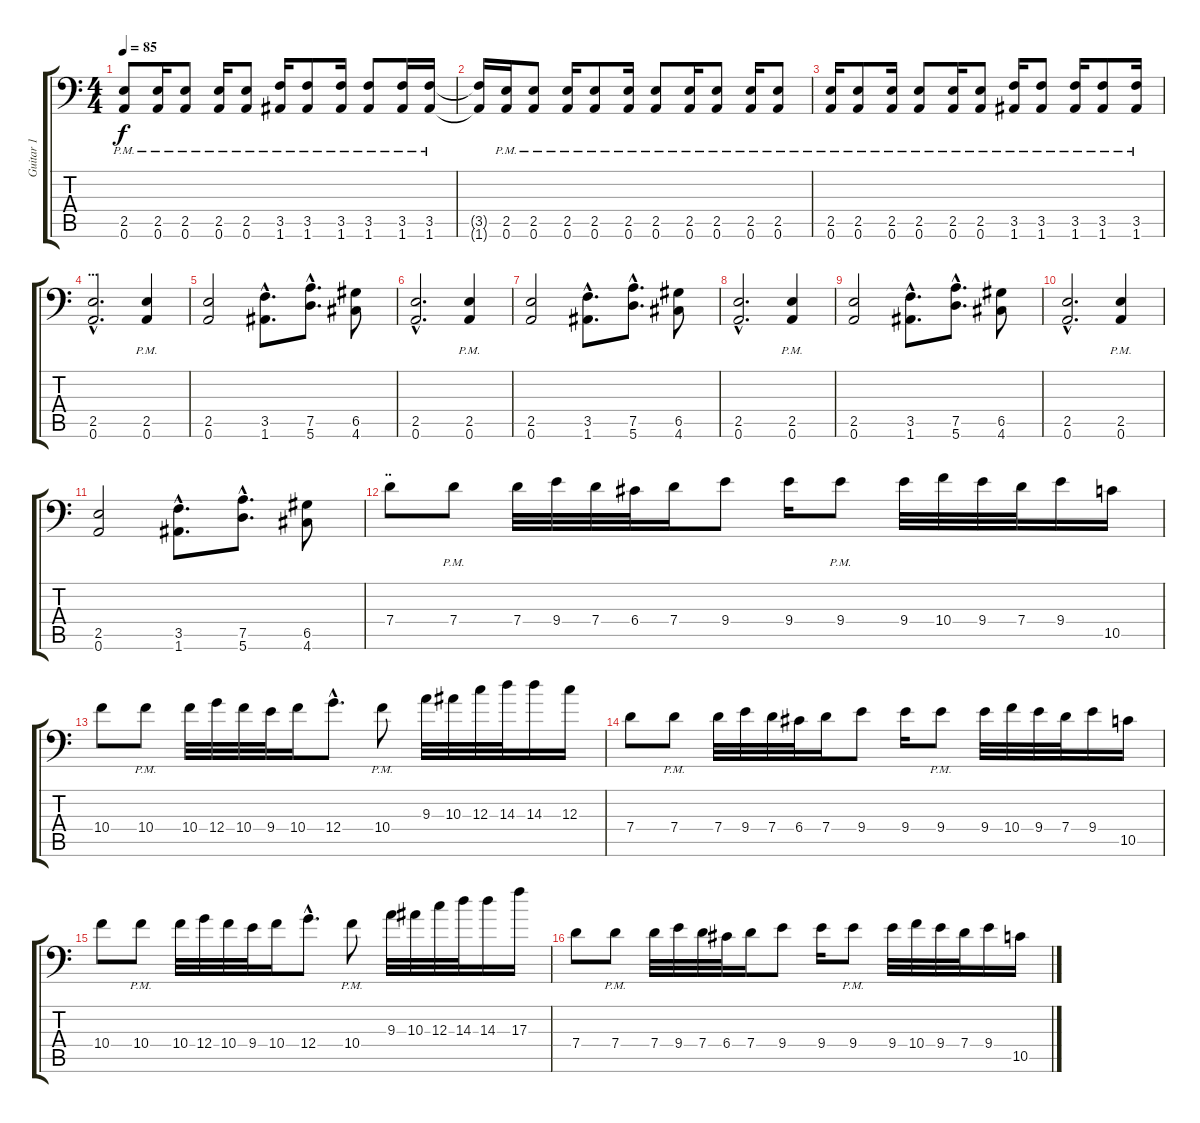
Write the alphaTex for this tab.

\track ("Guitar 1" "Guitar 1") {instrument distortionguitar}
\staff {score tabs}
\tuning (A3 E3 C3 G2 D2 A1) {hide}
\ts (4 4)
\tempo 85
\clef f4
\ks c
(2.5{pm} 0.6{pm}).8{dy f} (2.5{pm} 0.6{pm}).16 (2.5{pm} 0.6{pm}).8 (2.5{pm} 0.6{pm}).16 (2.5{pm} 0.6{pm}).8 (3.5{pm} 1.6{pm}).16 (3.5{pm} 1.6{pm}).8 (3.5{pm} 1.6{pm}).16 (3.5{pm} 1.6{pm}).8 (3.5{pm} 1.6{pm}).16 (3.5{pm} 1.6{pm}).16 |
(3.5{t} 1.6{t}).16 (2.5{pm} 0.6{pm}).16 (2.5{pm} 0.6{pm}).8 (2.5{pm} 0.6{pm}).16 (2.5{pm} 0.6{pm}).8 (2.5{pm} 0.6{pm}).16 (2.5{pm} 0.6{pm}).8 (2.5{pm} 0.6{pm}).16 (2.5{pm} 0.6{pm}).8 (2.5{pm} 0.6{pm}).16 (2.5{pm} 0.6{pm}).8 |
(2.5{pm} 0.6{pm}).16 (2.5{pm} 0.6{pm}).8 (2.5{pm} 0.6{pm}).16 (2.5{pm} 0.6{pm}).8 (2.5{pm} 0.6{pm}).16 (2.5{pm} 0.6{pm}).8 (3.5{pm} 1.6{pm}).16 (3.5{pm} 1.6{pm}).8 (3.5{pm} 1.6{pm}).16 (3.5{pm} 1.6{pm}).8 (3.5{pm} 1.6{pm}).16 |
\section ("" "...")
(2.5{hac} 0.6{hac}).2{d} (2.5{pm} 0.6{pm}).4 |
(2.5 0.6).2 (3.5{hac} 1.6{hac}).8{d} (7.5{hac} 5.6{hac}).8{d} (6.5 4.6).8 |
(2.5{hac} 0.6{hac}).2{d} (2.5{pm} 0.6{pm}).4 |
(2.5 0.6).2 (3.5{hac} 1.6{hac}).8{d} (7.5{hac} 5.6{hac}).8{d} (6.5 4.6).8 |
(2.5{hac} 0.6{hac}).2{d} (2.5{pm} 0.6{pm}).4 |
(2.5 0.6).2 (3.5{hac} 1.6{hac}).8{d} (7.5{hac} 5.6{hac}).8{d} (6.5 4.6).8 |
(2.5{hac} 0.6{hac}).2{d} (2.5{pm} 0.6{pm}).4 |
(2.5 0.6).2 (3.5{hac} 1.6{hac}).8{d} (7.5{hac} 5.6{hac}).8{d} (6.5 4.6).8 |
\section ("" "..")
7.4.8 7.4{pm}.8 7.4.32 9.4.32 7.4.32 6.4.32 7.4.16 9.4.8 9.4.16 9.4{pm}.8 9.4.32 10.4.32 9.4.32 7.4.32 9.4.16 10.5.16 |
10.4.8 10.4{pm}.8 10.4.32 12.4.32 10.4.32 9.4.32 10.4.16 12.4{hac}.8{d} 10.4{pm}.8 9.3.32 10.3.32 12.3.32 14.3.32 14.3.16 12.3.16 |
7.4.8 7.4{pm}.8 7.4.32 9.4.32 7.4.32 6.4.32 7.4.16 9.4.8 9.4.16 9.4{pm}.8 9.4.32 10.4.32 9.4.32 7.4.32 9.4.16 10.5.16 |
10.4.8 10.4{pm}.8 10.4.32 12.4.32 10.4.32 9.4.32 10.4.16 12.4{hac}.8{d} 10.4{pm}.8 9.3.32 10.3.32 12.3.32 14.3.32 14.3.16 17.3.16 |
7.4.8 7.4{pm}.8 7.4.32 9.4.32 7.4.32 6.4.32 7.4.16 9.4.8 9.4.16 9.4{pm}.8 9.4.32 10.4.32 9.4.32 7.4.32 9.4.16 10.5.16
